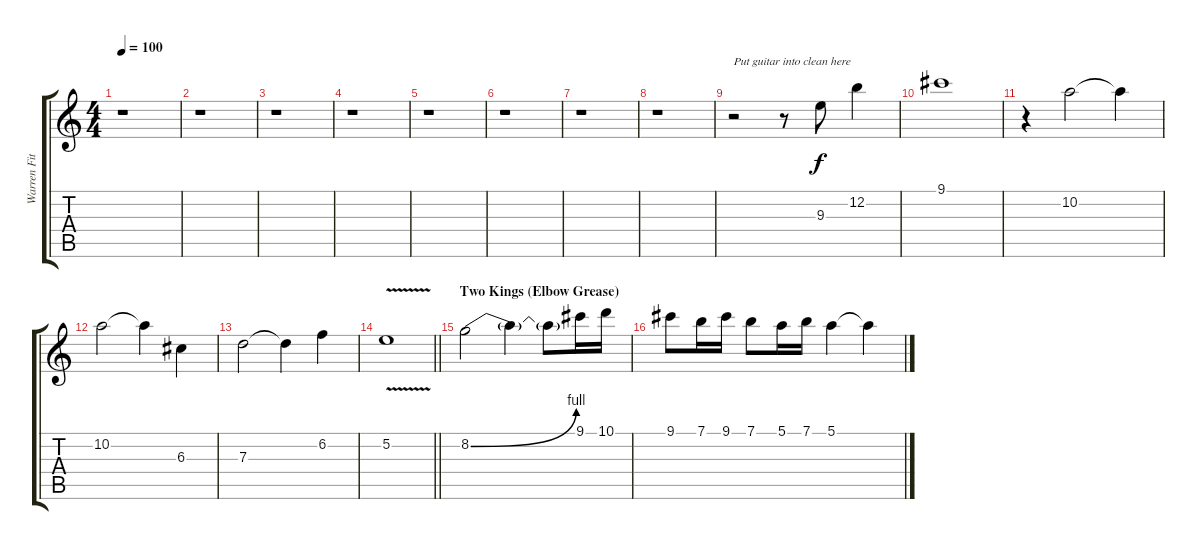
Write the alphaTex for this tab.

\track ("Warren Fitzgerald (Studio Guitar/Organ)" "Warren Fit") {instrument electricguitarjazz}
\staff {score tabs}
\tuning (E4 B3 G3 D3 A2 E2) {hide}
\ts (4 4)
\tempo 100
\clef g2
\ks c
r.1{dy f} |
r.1 |
r.1 |
r.1 |
r.1 |
r.1 |
r.1 |
r.1 |
r.2{txt "Put guitar into clean here" instrument electricguitarjazz} r.8 9.3.8 12.2.4 |
9.1.1 |
r.4 10.2.2 10.2{t}.4 |
10.2.2 10.2{t}.4 6.3.4 |
7.3.2 7.3{t}.4 6.2.4 |
\barLineRight lightlight
5.2{v}.1 |
\section ("" "Two Kings (Elbow Grease)")
8.2{be (bend 0 0 60 4)}.2 8.2{t}.4 8.2{t}.8 9.1.16 10.1.16 |
9.1.8 7.1.16 9.1.16 7.1.8 5.1.16 7.1.16 5.1.4 5.1{t}.4
